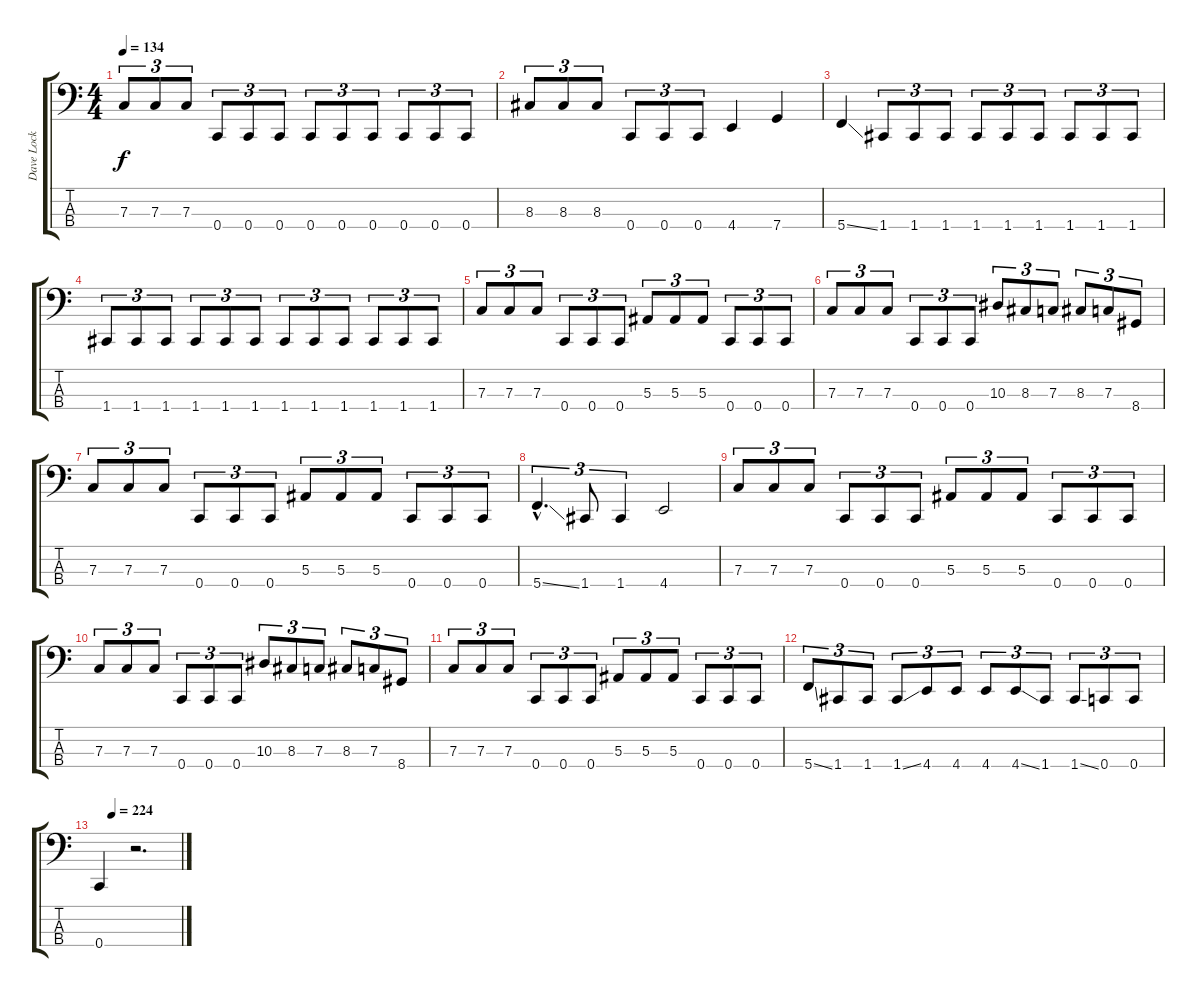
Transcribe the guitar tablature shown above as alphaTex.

\track ("Dave Lock (Bass)" "Dave Lock ") {instrument electricbassfinger}
\staff {score tabs}
\tuning (Eb2 Bb1 F1 C1) {hide}
\ts (4 4)
\tempo 134
\clef f4
\ks c
7.3.8{tu (3 2) dy f} 7.3.8{tu (3 2)} 7.3.8{tu (3 2)} 0.4.8{tu (3 2)} 0.4.8{tu (3 2)} 0.4.8{tu (3 2)} 0.4.8{tu (3 2)} 0.4.8{tu (3 2)} 0.4.8{tu (3 2)} 0.4.8{tu (3 2)} 0.4.8{tu (3 2)} 0.4.8{tu (3 2)} |
8.3.8{tu (3 2)} 8.3.8{tu (3 2)} 8.3.8{tu (3 2)} 0.4.8{tu (3 2)} 0.4.8{tu (3 2)} 0.4.8{tu (3 2)} 4.4.4 7.4.4 |
5.4{ss}.4 1.4.8{tu (3 2)} 1.4.8{tu (3 2)} 1.4.8{tu (3 2)} 1.4.8{tu (3 2)} 1.4.8{tu (3 2)} 1.4.8{tu (3 2)} 1.4.8{tu (3 2)} 1.4.8{tu (3 2)} 1.4.8{tu (3 2)} |
1.4.8{tu (3 2)} 1.4.8{tu (3 2)} 1.4.8{tu (3 2)} 1.4.8{tu (3 2)} 1.4.8{tu (3 2)} 1.4.8{tu (3 2)} 1.4.8{tu (3 2)} 1.4.8{tu (3 2)} 1.4.8{tu (3 2)} 1.4.8{tu (3 2)} 1.4.8{tu (3 2)} 1.4.8{tu (3 2)} |
7.3.8{tu (3 2)} 7.3.8{tu (3 2)} 7.3.8{tu (3 2)} 0.4.8{tu (3 2)} 0.4.8{tu (3 2)} 0.4.8{tu (3 2)} 5.3.8{tu (3 2)} 5.3.8{tu (3 2)} 5.3.8{tu (3 2)} 0.4.8{tu (3 2)} 0.4.8{tu (3 2)} 0.4.8{tu (3 2)} |
7.3.8{tu (3 2)} 7.3.8{tu (3 2)} 7.3.8{tu (3 2)} 0.4.8{tu (3 2)} 0.4.8{tu (3 2)} 0.4.8{tu (3 2)} 10.3.8{tu (3 2)} 8.3.8{tu (3 2)} 7.3.8{tu (3 2)} 8.3.8{tu (3 2)} 7.3.8{tu (3 2)} 8.4.8{tu (3 2)} |
7.3.8{tu (3 2)} 7.3.8{tu (3 2)} 7.3.8{tu (3 2)} 0.4.8{tu (3 2)} 0.4.8{tu (3 2)} 0.4.8{tu (3 2)} 5.3.8{tu (3 2)} 5.3.8{tu (3 2)} 5.3.8{tu (3 2)} 0.4.8{tu (3 2)} 0.4.8{tu (3 2)} 0.4.8{tu (3 2)} |
5.4{ss hac}.4{d tu (3 2)} 1.4.8{tu (3 2)} 1.4.4{tu (3 2)} 4.4.2 |
7.3.8{tu (3 2)} 7.3.8{tu (3 2)} 7.3.8{tu (3 2)} 0.4.8{tu (3 2)} 0.4.8{tu (3 2)} 0.4.8{tu (3 2)} 5.3.8{tu (3 2)} 5.3.8{tu (3 2)} 5.3.8{tu (3 2)} 0.4.8{tu (3 2)} 0.4.8{tu (3 2)} 0.4.8{tu (3 2)} |
7.3.8{tu (3 2)} 7.3.8{tu (3 2)} 7.3.8{tu (3 2)} 0.4.8{tu (3 2)} 0.4.8{tu (3 2)} 0.4.8{tu (3 2)} 10.3.8{tu (3 2)} 8.3.8{tu (3 2)} 7.3.8{tu (3 2)} 8.3.8{tu (3 2)} 7.3.8{tu (3 2)} 8.4.8{tu (3 2)} |
7.3.8{tu (3 2)} 7.3.8{tu (3 2)} 7.3.8{tu (3 2)} 0.4.8{tu (3 2)} 0.4.8{tu (3 2)} 0.4.8{tu (3 2)} 5.3.8{tu (3 2)} 5.3.8{tu (3 2)} 5.3.8{tu (3 2)} 0.4.8{tu (3 2)} 0.4.8{tu (3 2)} 0.4.8{tu (3 2)} |
5.4{ss}.8{tu (3 2)} 1.4.8{tu (3 2)} 1.4.8{tu (3 2)} 1.4{ss}.8{tu (3 2)} 4.4.8{tu (3 2)} 4.4.8{tu (3 2)} 4.4.8{tu (3 2)} 4.4{ss}.8{tu (3 2)} 1.4.8{tu (3 2)} 1.4{ss}.8{tu (3 2)} 0.4.8{tu (3 2)} 0.4.8{tu (3 2)} |
\tempo (224 0.16666666666666666)
0.4.4 r.2{d}
